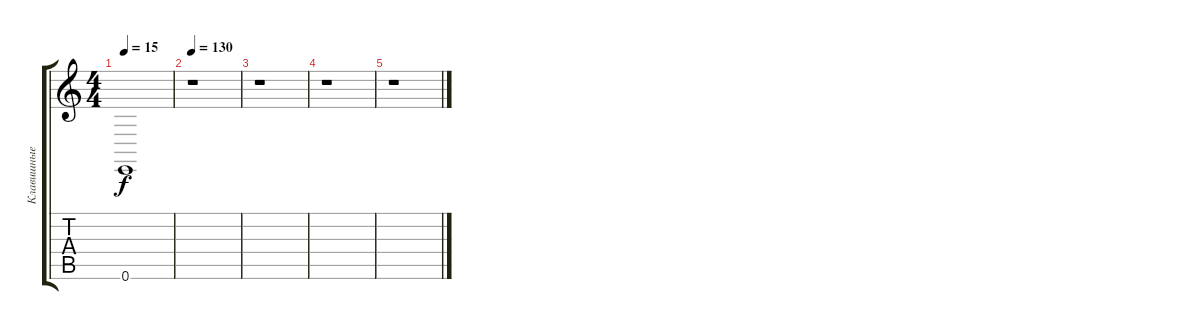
\track ("Клавишные I" "Клавишные ") {instrument acousticgrandpiano}
\staff {score tabs}
\tuning (E4 B3 G3 D3 A2 E2) {hide}
\ts (4 4)
\tempo 15
\clef g2
\ks c
0.6.1{dy f} |
\tempo 130
r.1 |
r.1 |
r.1 |
r.1
